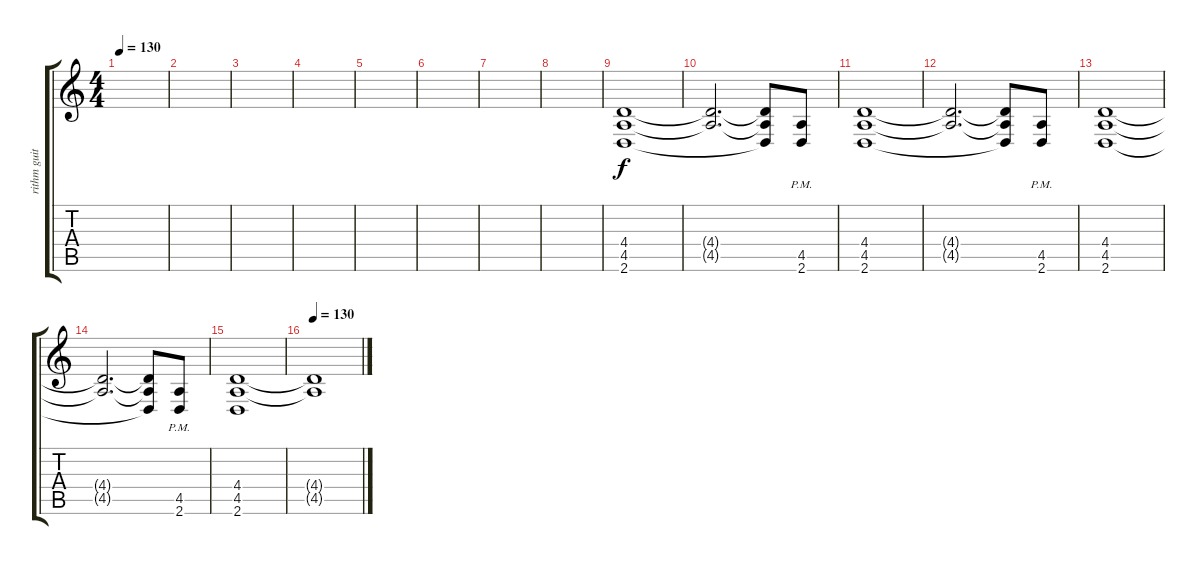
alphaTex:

\track ("rithm guitar" "rithm guit") {instrument distortionguitar}
\staff {score tabs}
\tuning (C4 G3 Eb3 Bb2 F2 C2) {hide}
\ts (4 4)
\tempo 130
\clef g2
\ks c
|
|
|
|
|
|
|
|
(4.4 4.5 2.6).1{instrument distortionguitar} |
(4.4{t} 4.5{t}).2{d} (4.4{t} 4.5{t} 2.6{t}).8 (4.5 2.6{pm}).8 |
(4.4 4.5 2.6).1 |
(4.4{t} 4.5{t}).2{d} (4.4{t} 4.5{t} 2.6{t}).8 (4.5 2.6{pm}).8 |
(4.4 4.5 2.6).1 |
(4.4{t} 4.5{t}).2{d} (4.4{t} 4.5{t} 2.6{t}).8 (4.5 2.6{pm}).8 |
(4.4 4.5 2.6).1 |
\tempo 130
(4.4{t} 4.5{t}).1
